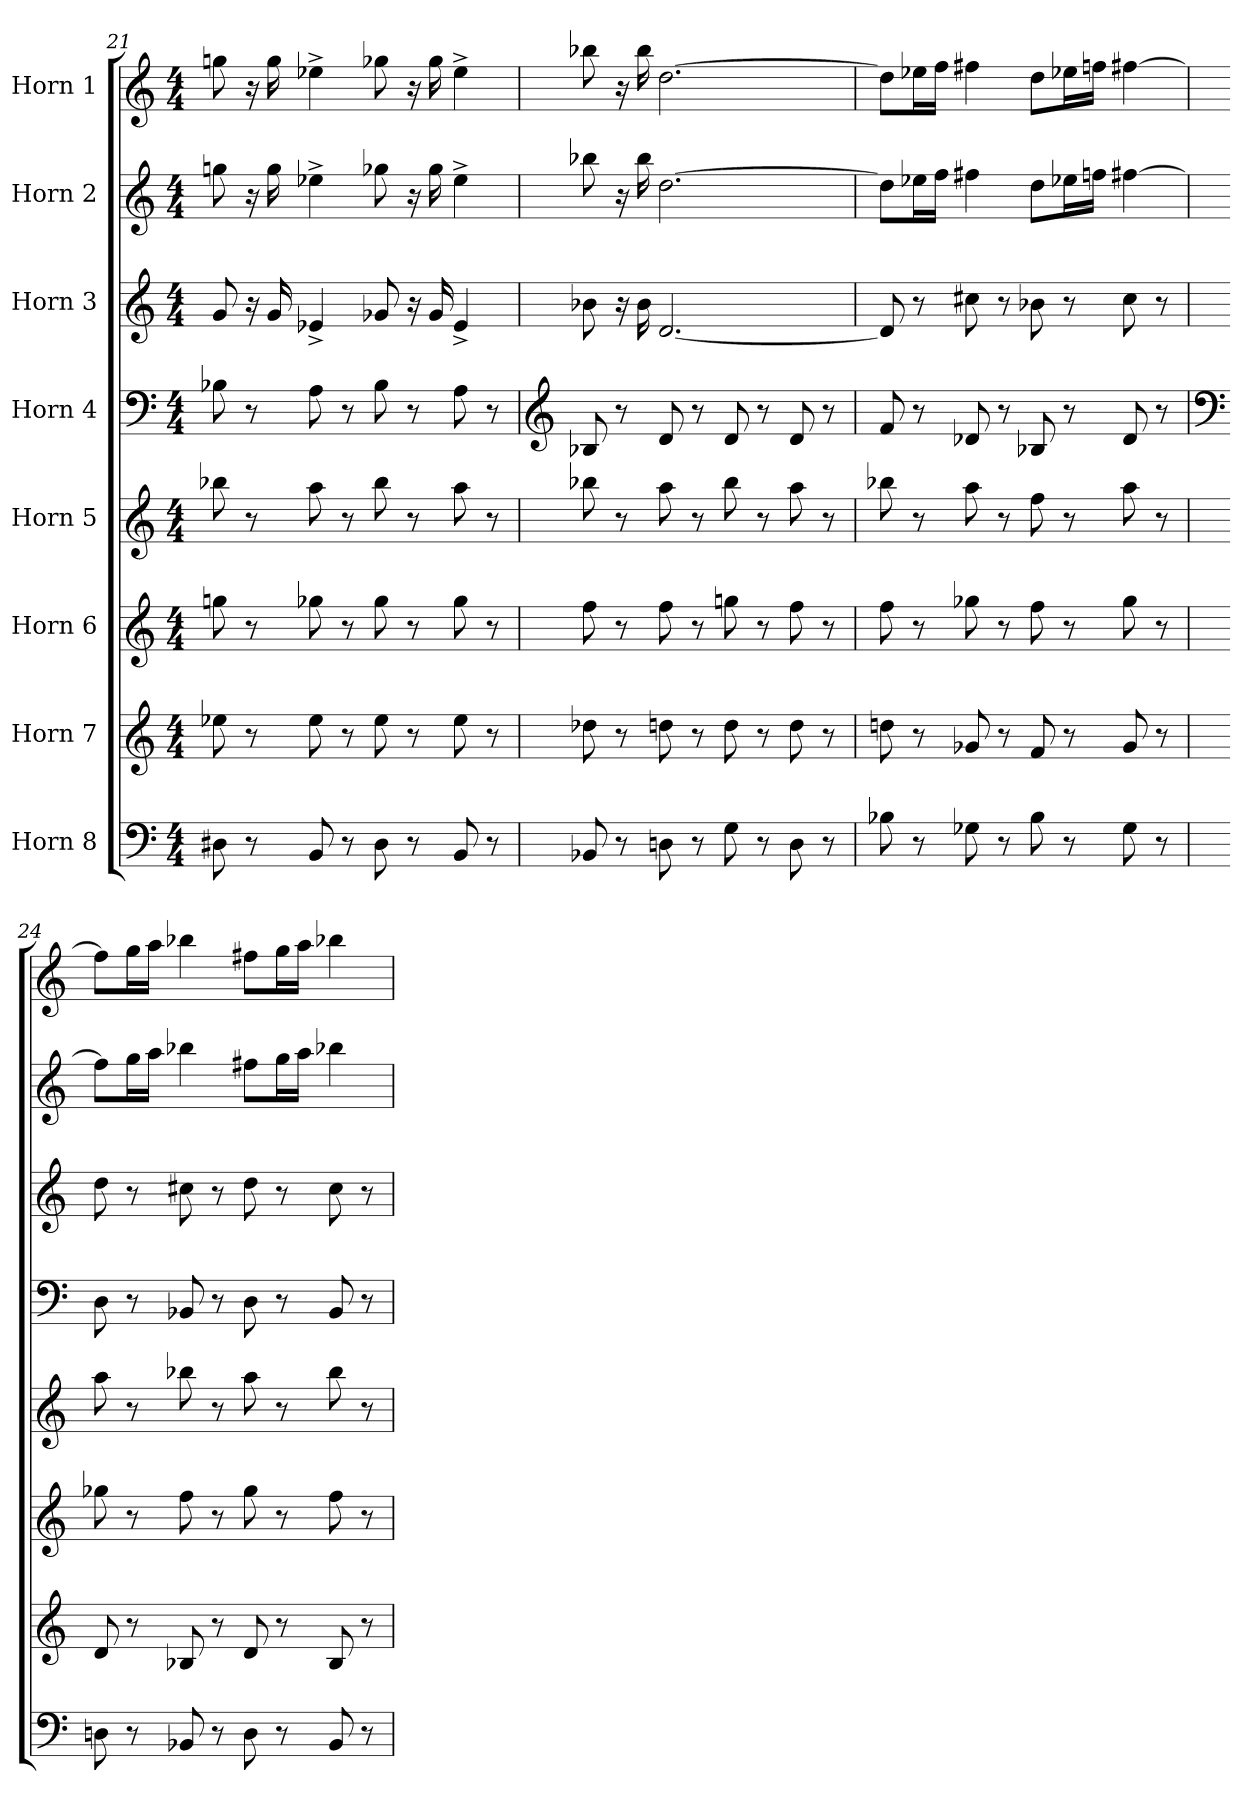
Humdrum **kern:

**kern	**kern	**kern	**kern	**kern	**kern	**kern	**kern
*part8	*part7	*part6	*part5	*part4	*part3	*part2	*part1
*staff8	*staff7	*staff6	*staff5	*staff4	*staff3	*staff2	*staff1
*I"Horn 8	*I"Horn 7	*I"Horn 6	*I"Horn 5	*I"Horn 4	*I"Horn 3	*I"Horn 2	*I"Horn 1
!!LO:PB:g=z
*clefF4	*clefG2	*clefG2	*clefG2	*clefF4	*clefG2	*clefG2	*clefG2
*ITrd4c7	*ITrd4c7	*ITrd4c7	*ITrd4c7	*ITrd4c7	*ITrd4c7	*ITrd4c7	*ITrd4c7
*k[b-]	*k[b-]	*k[b-]	*k[b-]	*k[b-]	*k[b-]	*k[b-]	*k[b-]
*M4/4	*M4/4	*M4/4	*M4/4	*M4/4	*M4/4	*M4/4	*M4/4
=21	=21	=21	=21	=21	=21	=21	=21
8GG#X\	8a-X\	8ccn\	8ee-X\	8E-X\	8c/	8ccn\	8ccn\
8r	8r	8r	8r	8r	16r	16r	16r
.	.	.	.	.	16c/	16cc\	16cc\
8EE/	8a-\	8cc-X\	8dd\	8D\	4A-X^/	4a-X^\	4a-X^\
8r	8r	8r	8r	8r	.	.	.
8GG#\	8a-\	8cc-\	8ee-\	8E-\	8c-X/	8cc-X\	8cc-X\
8r	8r	8r	8r	8r	16r	16r	16r
.	.	.	.	.	16c-/	16cc-\	16cc-\
8EE/	8a-\	8cc-\	8dd\	8D\	4A-^/	4a-^\	4a-^\
8r	8r	8r	8r	8r	.	.	.
=22	=22	=22	=22	=22	=22	=22	=22
*	*	*	*	*clefG2	*	*	*
8EE-X/	8g-X\	8b-\	8ee-X\	8E-X/	8e-X\	8ee-X\	8ee-X\
8r	8r	8r	8r	8r	16r	16r	16r
.	.	.	.	.	16e-\	16ee-\	16ee-\
8GGn\	8gn\	8b-\	8dd\	8G/	[2.G/	[2.g\	[2.g\
8r	8r	8r	8r	8r	.	.	.
8C\	8g\	8ccn\	8ee-\	8G/	.	.	.
8r	8r	8r	8r	8r	.	.	.
8GG\	8g\	8b-\	8dd\	8G/	.	.	.
8r	8r	8r	8r	8r	.	.	.
=23	=23	=23	=23	=23	=23	=23	=23
8E-X\	8gn\	8b-\	8ee-X\	8B-/	8G/]	8g\L]	8g\L]
8r	8r	8r	8r	8r	8r	16a-X\L	16a-X\L
.	.	.	.	.	.	16b-\JJ	16b-\JJ
8C-X\	8c-X/	8cc-X\	8dd\	8G-X/	8f#X\	4bn\	4bn\
8r	8r	8r	8r	8r	8r	.	.
8E-\	8B-/	8b-\	8b-\	8E-X/	8e-X\	8g\L	8g\L
8r	8r	8r	8r	8r	8r	16a-X\L	16a-X\L
.	.	.	.	.	.	16b-X\JJ	16b-X\JJ
8C-\	8c-/	8cc-\	8dd\	8G-/	8f#\	[4bn\	[4bn\
8r	8r	8r	8r	8r	8r	.	.
!!LO:PB:g=z
=24	=24	=24	=24	=24	=24	=24	=24
*	*	*	*	*clefF4	*	*	*
8GGn\	8G/	8cc-X\	8dd\	8GG\	8g\	8b\L]	8b\L]
8r	8r	8r	8r	8r	8r	16cc\L	16cc\L
.	.	.	.	.	.	16dd\JJ	16dd\JJ
8EE-X/	8E-X/	8b-\	8ee-X\	8EE-X/	8f#X\	4ee-X\	4ee-X\
8r	8r	8r	8r	8r	8r	.	.
8GG\	8G/	8cc-\	8dd\	8GG\	8g\	8bn\L	8bn\L
8r	8r	8r	8r	8r	8r	16cc\L	16cc\L
.	.	.	.	.	.	16dd\JJ	16dd\JJ
8EE-/	8E-/	8b-\	8ee-\	8EE-/	8f#\	4ee-X\	4ee-X\
8r	8r	8r	8r	8r	8r	.	.
=	=	=	=	=	=	=	=
*-	*-	*-	*-	*-	*-	*-	*-
